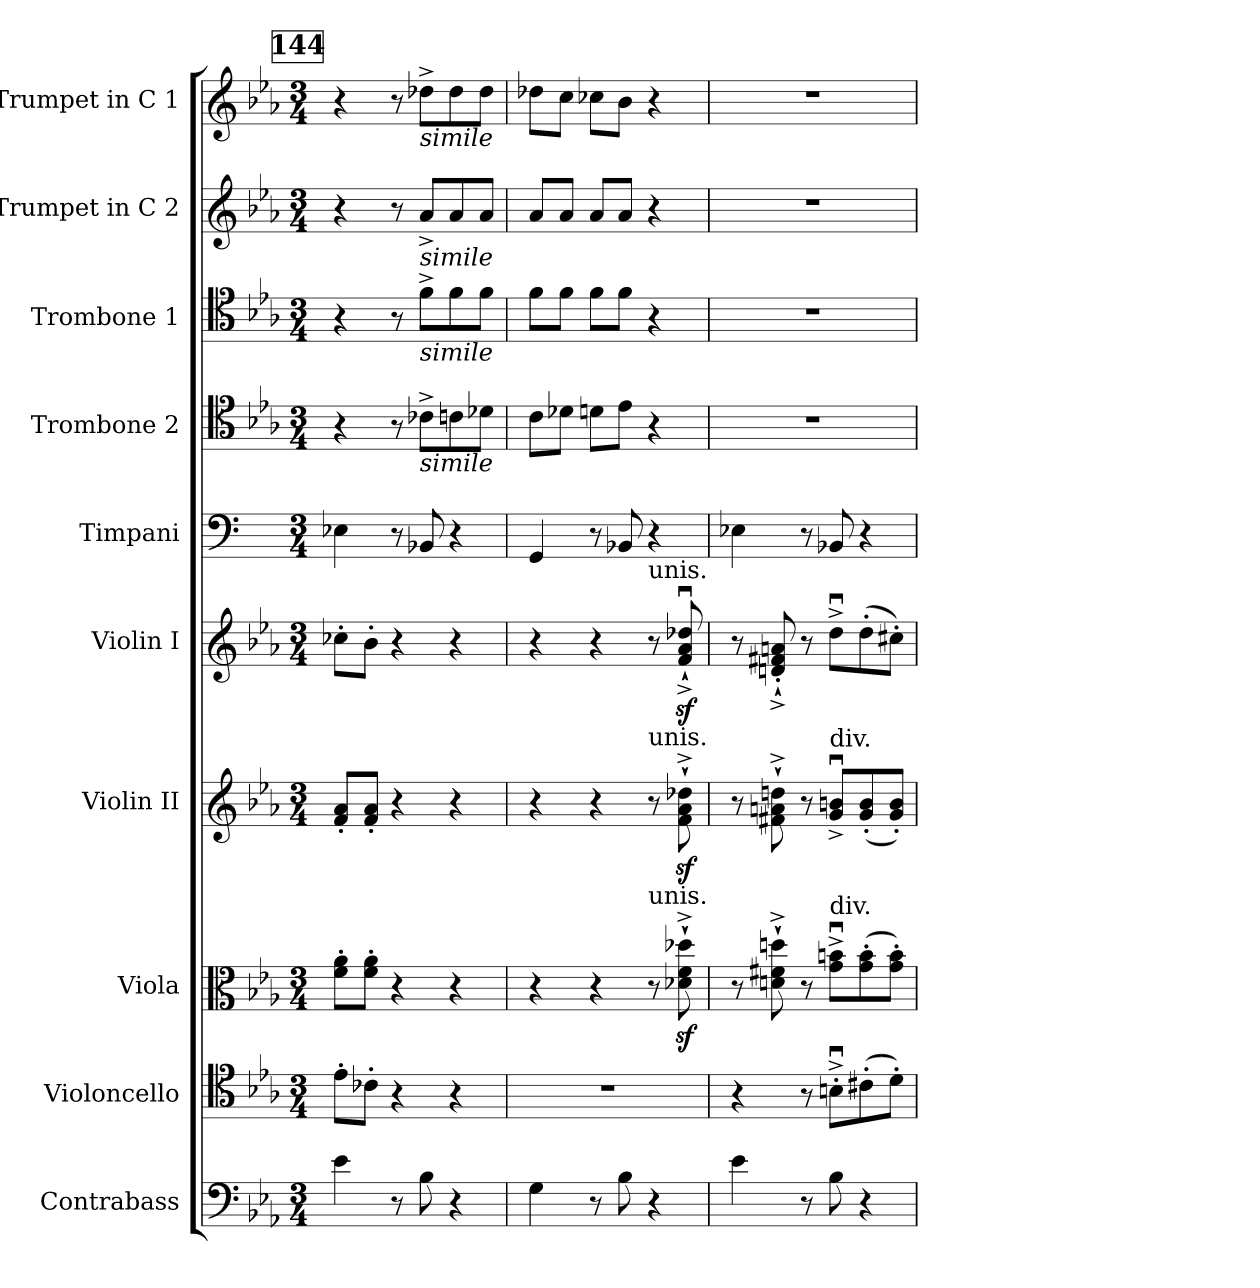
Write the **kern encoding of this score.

**kern	**kern	**kern	**kern	**kern	**kern	**kern	**kern	**kern	**kern
*part10	*part9	*part8	*part7	*part6	*part5	*part4	*part3	*part2	*part1
*staff10	*staff9	*staff8	*staff7	*staff6	*staff5	*staff4	*staff3	*staff2	*staff1
*I"Contrabass	*I"Violoncello	*I"Viola	*I"Violin II	*I"Violin I	*I"Timpani	*I"Trombone 2	*I"Trombone 1	*I"Trumpet in C 2	*I"Trumpet in C 1
*I'Cb.	*I'Vc.	*I'Vla.	*I'Vln. 2	*I'Vln. 1	*I'Timp.	*I'Tbn. 2	*I'Tbn. 1	*	*
*clefF4	*clefC4	*clefC3	*clefG2	*clefG2	*clefF4	*clefC4	*clefC4	*clefG2	*clefG2
*ITrd7c12	*	*	*	*	*	*	*	*	*
*k[b-e-a-]	*k[b-e-a-]	*k[b-e-a-]	*k[b-e-a-]	*k[b-e-a-]	*k[]	*k[b-e-a-]	*k[b-e-a-]	*k[b-e-a-]	*k[b-e-a-]
*E-:	*E-:	*E-:	*E-:	*E-:	*C:	*E-:	*E-:	*E-:	*E-:
*M3/4	*M3/4	*M3/4	*M3/4	*M3/4	*M3/4	*M3/4	*M3/4	*M3/4	*M3/4
!!LO:REH:place=s1:t=144
=125	=125	=125	=125	=125	=125	=125	=125	=125	=125
4E-	8e-'L	8f' 8a-'L	8f' 8a-'L	8cc-X'L	4E-X	4r	4r	4r	4r
.	8c-X'J	8f' 8a-'J	8f' 8a-'J	8b-'J	.	.	.	.	.
8r	4r	4r	4r	4r	8r	8r	8r	8r	8r
!	!	!	!	!	!	!	!	!	!LO:TX:b:i:t=simile
!	!	!	!	!	!	!	!	!LO:TX:b:i:t=simile	!
!	!	!	!	!	!	!	!LO:TX:b:i:t=simile	!	!
!	!	!	!	!	!	!LO:TX:b:i:t=simile	!	!	!
8BB-	.	.	.	.	8BB-X	8c-X^L	8f^L	8a-^L	8dd-X^L
4r	4r	4r	4r	4r	4r	8cn	8f	8a-	8dd-
.	.	.	.	.	.	8d-XJ	8fJ	8a-J	8dd-J
=126	=126	=126	=126	=126	=126	=126	=126	=126	=126
4GG	4%3r	4r	4r	4r	4GG	8cL	8fL	8a-L	8dd-XL
.	.	.	.	.	.	8d-XJ	8fJ	8a-J	8ccJ
8r	.	4r	4r	4r	8r	8dnL	8fL	8a-L	8cc-XL
8BB-	.	.	.	.	8BB-X	8e-J	8fJ	8a-J	8b-J
!	!	!	!	!LO:TX:a:t=unis.	!	!	!	!	!
!	!	!	!LO:TX:a:t=unis.	!	!	!	!	!	!
!	!	!LO:TX:a:t=unis.	!	!	!	!	!	!	!
4r	.	8r	8r	8r	4r	4r	4r	4r	4r
!	!	!LO:DY:t=%s  assai	!LO:DY:t=%s  assai	!LO:DY:t=%s  assai	!	!	!	!	!
.	.	8d-Xz`^ 8fz`^ 8dd-Xz`^	8fz`^\ 8a-z`^\ 8dd-Xz`^\	8fz`^u 8a-z`^u 8dd-Xz`^u	.	.	.	.	.
=127	=127	=127	=127	=127	=127	=127	=127	=127	=127
4E-	4r	8r	8r	8r	4E-X	4%3r	4%3r	4%3r	4%3r
.	.	8dn`^ 8f#X`^ 8ddn`^	8f#X`^\ 8an`^\ 8ddn`^\	8dn'`^ 8f#X'`^ 8an'`^	.	.	.	.	.
8r	8r	8r	8r	8r	8r	.	.	.	.
!	!	!	!LO:TX:a:t=div.	!	!	!	!	!	!
!	!	!LO:TX:a:t=div.	!	!	!	!	!	!	!
8BB-i	8Bn'^uL	8g^u 8bn^uL	8g^u 8bn^uL	8dd^uL	8BB-X	.	.	.	.
4r	(8c#X'	(8g' 8b'	(8g' 8b'	(8dd'	4r	.	.	.	.
.	8d'J)	8g' 8b'J)	8g' 8b'J)	8cc#X'J)	.	.	.	.	.
=	=	=	=	=	=	=	=	=	=
*-	*-	*-	*-	*-	*-	*-	*-	*-	*-
